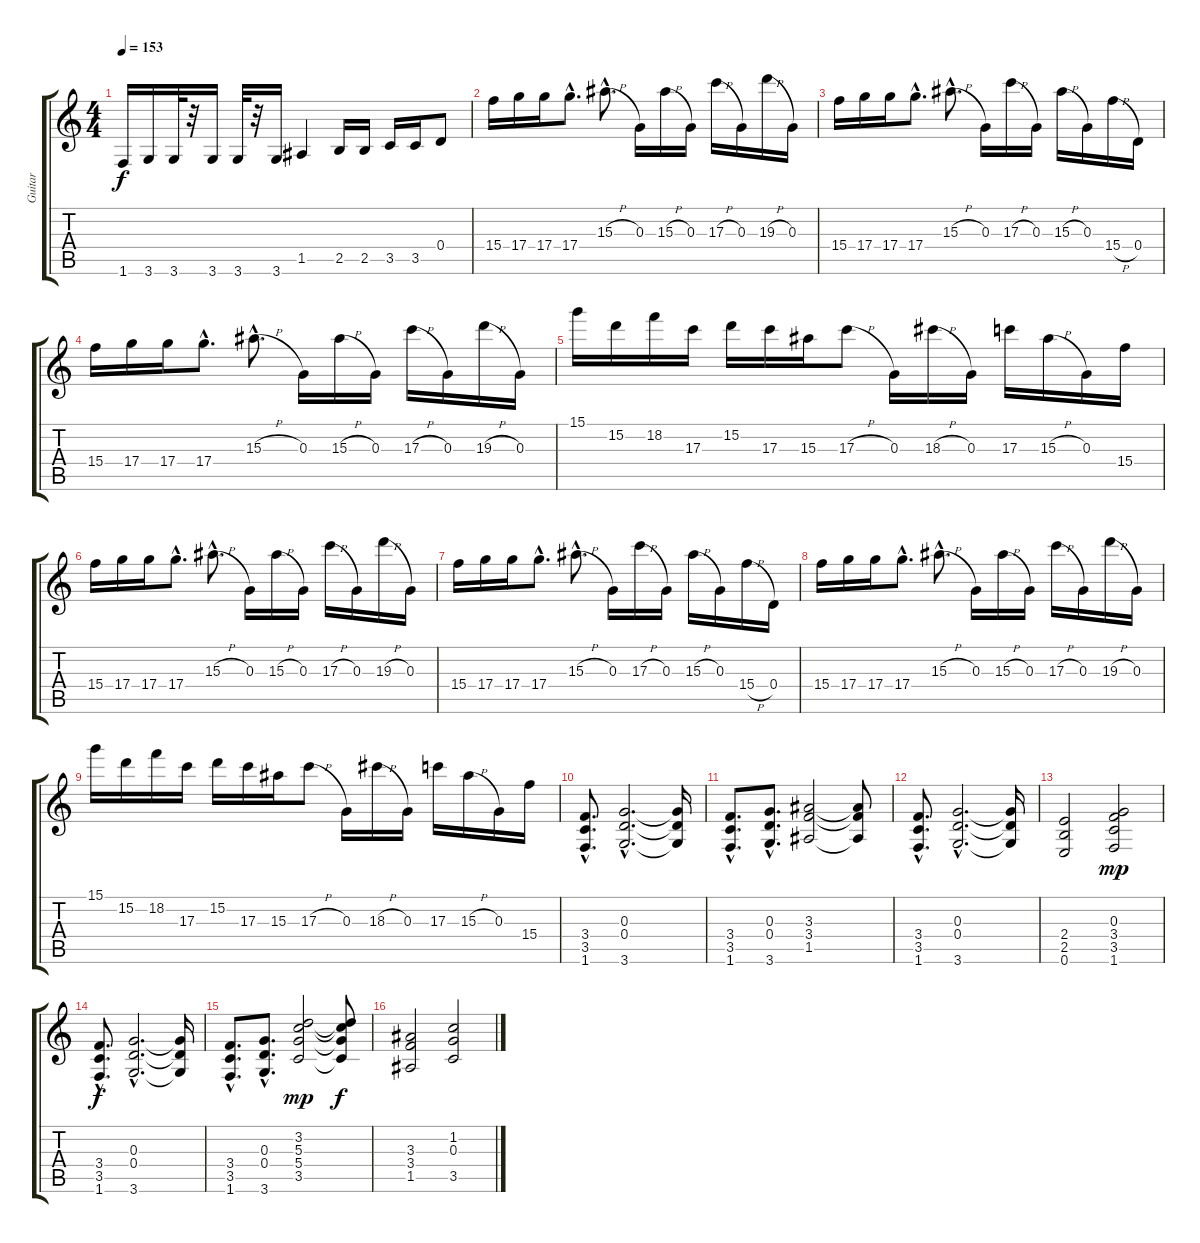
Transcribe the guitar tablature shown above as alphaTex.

\track ("Guitar" "Guitar") {instrument distortionguitar}
\staff {score tabs}
\tuning (E4 B3 G3 D3 A2 E2) {hide}
\ts (4 4)
\tempo 153
\clef g2
\ks c
1.6.16{dy f} 3.6.16 3.6.32 r.32 3.6.16 3.6.32 r.32 3.6.16 1.5.4 2.5.16 2.5.16 3.5.16 3.5.16 0.4.8 |
15.4.16 17.4.16 17.4.16 17.4{hac}.8{d} 15.3{h hac}.8{d} 0.3.16 15.3{h}.16 0.3.16 17.3{h}.16 0.3.16 19.3{h}.16 0.3.16 |
15.4.16 17.4.16 17.4.16 17.4{hac}.8{d} 15.3{h hac}.8{d} 0.3.16 17.3{h}.16 0.3.16 15.3{h}.16 0.3.16 15.4{h}.16 0.4.16 |
15.4.16 17.4.16 17.4.16 17.4{hac}.8{d} 15.3{h hac}.8{d} 0.3.16 15.3{h}.16 0.3.16 17.3{h}.16 0.3.16 19.3{h}.16 0.3.16 |
15.1.16 15.2.16 18.2.16 17.3.16 15.2.16 17.3.16 15.3.16 17.3{h}.8 0.3.16 18.3{h}.16 0.3.16 17.3.16 15.3{h}.16 0.3.16 15.4.16 |
15.4.16 17.4.16 17.4.16 17.4{hac}.8{d} 15.3{h hac}.8{d} 0.3.16 15.3{h}.16 0.3.16 17.3{h}.16 0.3.16 19.3{h}.16 0.3.16 |
15.4.16 17.4.16 17.4.16 17.4{hac}.8{d} 15.3{h hac}.8{d} 0.3.16 17.3{h}.16 0.3.16 15.3{h}.16 0.3.16 15.4{h}.16 0.4.16 |
15.4.16 17.4.16 17.4.16 17.4{hac}.8{d} 15.3{h hac}.8{d} 0.3.16 15.3{h}.16 0.3.16 17.3{h}.16 0.3.16 19.3{h}.16 0.3.16 |
15.1.16 15.2.16 18.2.16 17.3.16 15.2.16 17.3.16 15.3.16 17.3{h}.8 0.3.16 18.3{h}.16 0.3.16 17.3.16 15.3{h}.16 0.3.16 15.4.16 |
(3.4{hac} 3.5{hac} 1.6{hac}).8{d} (0.3{hac} 0.4{hac} 3.6{hac}).2{d} (0.3{t} 0.4{t} 3.6{t}).16 |
(3.4{hac} 3.5{hac} 1.6{hac}).8{d} (0.3{hac} 0.4{hac} 3.6{hac}).8{d} (3.3 3.4 1.5).2 (3.3{t} 3.4{t} 1.5{t}).8 |
(3.4{hac} 3.5{hac} 1.6{hac}).8{d} (0.3{hac} 0.4{hac} 3.6{hac}).2{d} (0.3{t} 0.4{t} 3.6{t}).16 |
(2.4 2.5 0.6).2 (0.3 3.4 3.5 1.6).2{dy mp} |
(3.4{hac} 3.5{hac} 1.6{hac}).8{d dy f} (0.3{hac} 0.4{hac} 3.6{hac}).2{d} (0.3{t} 0.4{t} 3.6{t}).16 |
(3.4{hac} 3.5{hac} 1.6{hac}).8{d} (0.3{hac} 0.4{hac} 3.6{hac}).8{d} (3.2 5.3 5.4 3.5).2{dy mp} (3.2{t} 5.3{t} 5.4{t} 3.5{t}).8{dy f} |
(3.3 3.4 1.5).2 (1.2 0.3 3.5).2
